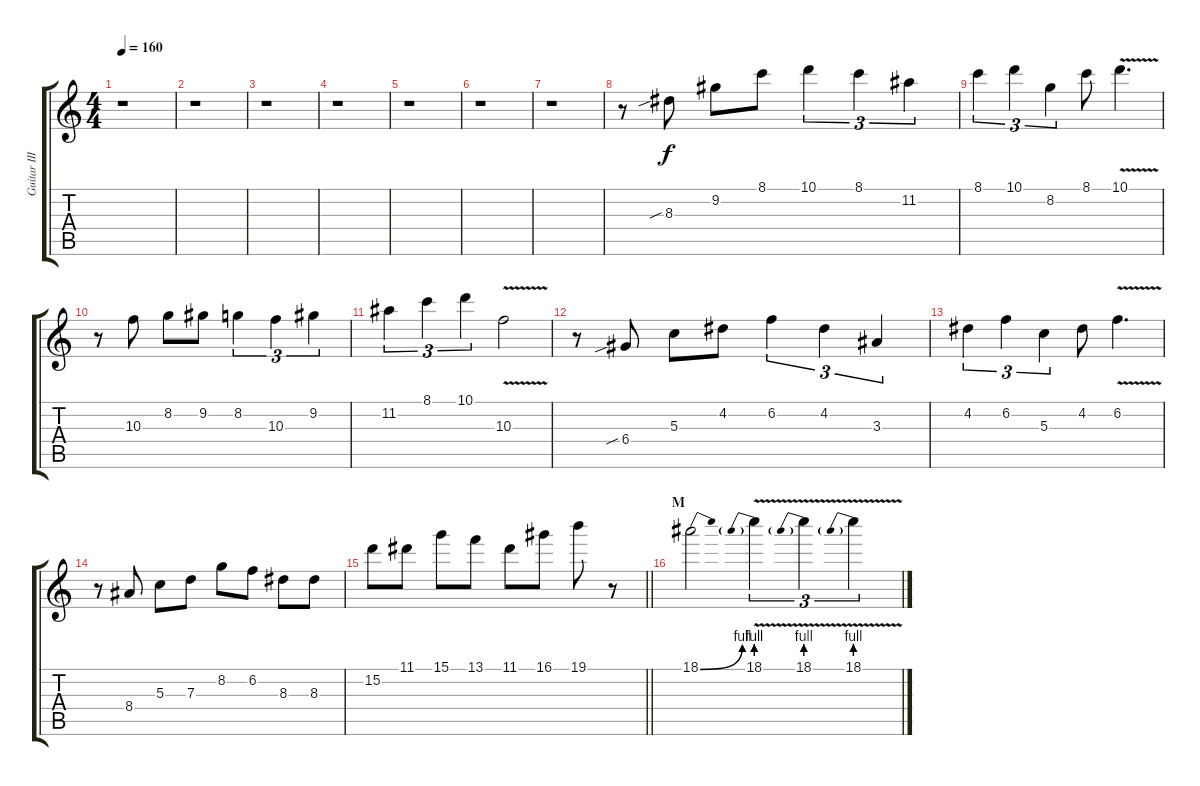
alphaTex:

\track ("Guitar III" "Guitar III") {instrument overdrivenguitar}
\staff {score tabs}
\tuning (E4 B3 G3 D3 A2 E2) {hide}
\ts (4 4)
\tempo 160
\clef g2
\ks c
r.1{dy f} |
r.1 |
r.1 |
r.1 |
r.1 |
r.1 |
r.1 |
r.8 8.3{sib}.8 9.2.8 8.1.8 10.1.4{tu (3 2)} 8.1.4{tu (3 2)} 11.2.4{tu (3 2)} |
8.1.4{tu (3 2)} 10.1.4{tu (3 2)} 8.2.4{tu (3 2)} 8.1.8 10.1{v}.4{d} |
r.8 10.3.8 8.2.8 9.2.8 8.2.4{tu (3 2)} 10.3.4{tu (3 2)} 9.2.4{tu (3 2)} |
11.2.4{tu (3 2)} 8.1.4{tu (3 2)} 10.1.4{tu (3 2)} 10.3{v}.2 |
r.8 6.4{sib}.8 5.3.8 4.2.8 6.2.4{tu (3 2)} 4.2.4{tu (3 2)} 3.3.4{tu (3 2)} |
4.2.4{tu (3 2)} 6.2.4{tu (3 2)} 5.3.4{tu (3 2)} 4.2.8 6.2{v}.4{d} |
r.8 8.4.8 5.3.8 7.3.8 8.2.8 6.2.8 8.3.8 8.3.8 |
\barLineRight lightlight
15.2.8 11.1.8 15.1.8 13.1.8 11.1.8 16.1.8 19.1.8 r.8 |
\section ("" "M")
18.1{be (bend 0 0 60 4)}.2 18.1{be (prebend 0 4 60 4) v}.4{tu (3 2)} 18.1{be (prebend 0 4 60 4) v}.4{tu (3 2)} 18.1{be (prebend 0 4 60 4) v}.4{tu (3 2)}
